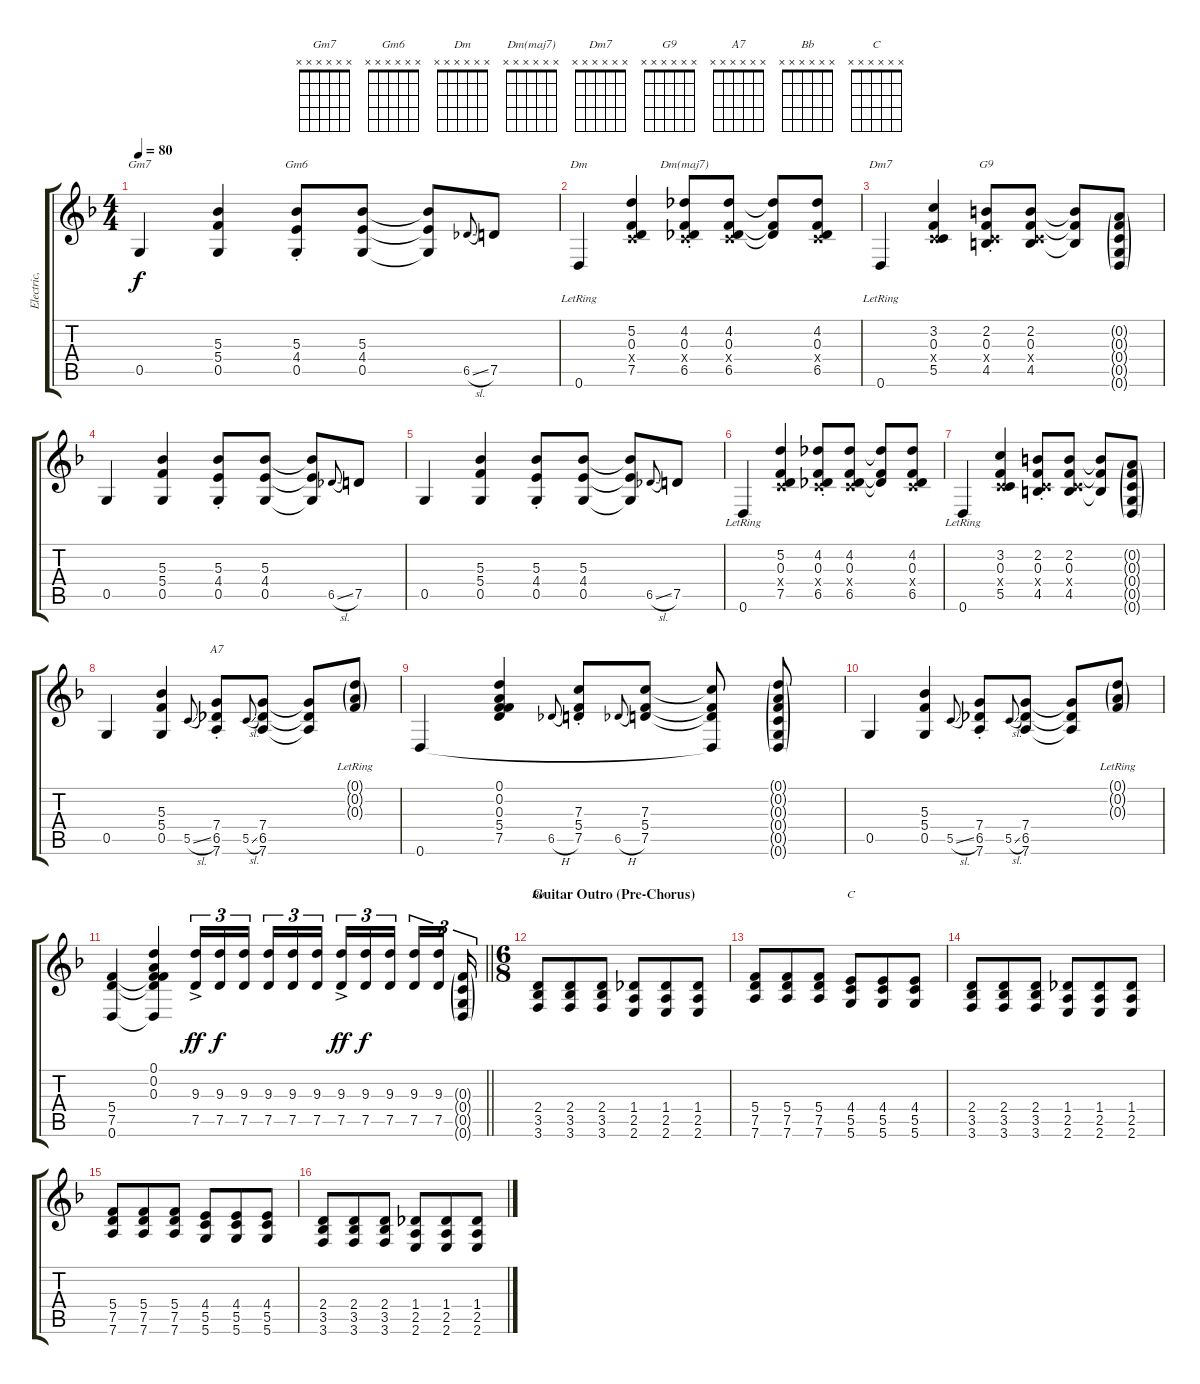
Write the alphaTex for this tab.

\track ("Electric, overdrive: main" "Electric, ") {instrument overdrivenguitar}
\staff {score tabs}
\tuning (D4 A3 F3 C3 G2 D2) {hide}
\chord ("Gm7" x x x x x x)
\chord ("Gm6" x x x x x x)
\chord ("Dm" x x x x x x)
\chord ("Dm(maj7)" x x x x x x)
\chord ("Dm7" x x x x x x)
\chord ("G9" x x x x x x)
\chord ("A7" x x x x x x)
\chord ("Bb" x x x x x x)
\chord ("C" x x x x x x)
\ts (4 4)
\tempo 80
\clef g2
\ks dminor
0.5.4{ch "Gm7" dy f} (5.3 5.4 0.5).4 (5.3{st} 4.4{st} 0.5).8{ch "Gm6"} (5.3 4.4 0.5).8 (5.3{t} 4.4{t} 0.5{t}).8 6.5{sl}.8{gr onbeat} 7.5.8 |
0.6{lr}.4{ch "Dm"} (5.2 0.3 0.4{x} 7.5).4 (4.2{st} 0.3{st} 0.4{x} 6.5{st}).8{ch "Dm(maj7)"} (4.2 0.3 0.4{x} 6.5).8 (4.2{t} 0.3{t} 6.5{t}).8 (4.2 0.3 0.4{x} 6.5).8 |
0.6{lr}.4{ch "Dm7"} (3.2 0.3 0.4{x} 5.5).4 (2.2{st} 0.3{st} 0.4{x} 4.5{st}).8{ch "G9"} (2.2 0.3 0.4{x} 4.5).8 (2.2{t} 0.3{t} 4.5{t}).8 (0.2{g} 0.3{g} 0.4{g} 0.5{g} 0.6{g}).8 |
0.5.4 (5.3 5.4 0.5).4 (5.3{st} 4.4{st} 0.5).8 (5.3 4.4 0.5).8 (5.3{t} 4.4{t} 0.5{t}).8 6.5{sl}.8{gr onbeat} 7.5.8 |
0.5.4 (5.3 5.4 0.5).4 (5.3{st} 4.4{st} 0.5).8 (5.3 4.4 0.5).8 (5.3{t} 4.4{t} 0.5{t}).8 6.5{sl}.8{gr onbeat} 7.5.8 |
0.6{lr}.4 (5.2 0.3 0.4{x} 7.5).4 (4.2{st} 0.3{st} 0.4{x} 6.5{st}).8 (4.2 0.3 0.4{x} 6.5).8 (4.2{t} 0.3{t} 6.5{t}).8 (4.2 0.3 0.4{x} 6.5).8 |
0.6{lr}.4 (3.2 0.3 0.4{x} 5.5).4 (2.2{st} 0.3{st} 0.4{x} 4.5{st}).8 (2.2 0.3 0.4{x} 4.5).8 (2.2{t} 0.3{t} 4.5{t}).8 (0.2{g} 0.3{g} 0.4{g} 0.5{g} 0.6{g}).8 |
0.5.4 (5.3 5.4 0.5).4 5.5{sl}.8{gr onbeat} (7.4{st} 6.5{st} 7.6{st}).8{ch "A7"} 5.5{sl}.8{gr onbeat} (7.4 6.5 7.6).8 (7.4{t} 6.5{t} 7.6{t}).8 (0.1{g lr} 0.2{g lr} 0.3{g lr}).8 |
0.6.4 (0.1 0.2 0.3 5.4 7.5).4 6.5{h}.8{gr onbeat} (7.3{st} 5.4{st} 7.5{st}).8 6.5{h}.8{gr onbeat} (7.3 5.4 7.5).8 (7.3{t} 5.4{t} 7.5{t} 0.6{t}).8{beam split} (0.1{g} 0.2{g} 0.3{g} 0.4{g} 0.5{g} 0.6{g}).8 |
0.5.4 (5.3 5.4 0.5).4 5.5{sl}.8{gr onbeat} (7.4{st} 6.5{st} 7.6{st}).8 5.5{sl}.8{gr onbeat} (7.4 6.5 7.6).8 (7.4{t} 6.5{t} 7.6{t}).8 (0.1{g lr} 0.2{g lr} 0.3{g lr}).8 |
\barLineRight lightlight
(5.4 7.5 0.6).4 (0.1 0.2 0.3 5.4{t} 7.5{t} 0.6{t}).4 (9.3{ac} 7.5{ac}).16{tu (3 2) dy ff} (9.3 7.5).16{tu (3 2) dy f} (9.3 7.5).16{tu (3 2) beam splitsecondary} (9.3 7.5).16{tu (3 2)} (9.3 7.5).16{tu (3 2)} (9.3 7.5).16{tu (3 2)} (9.3{ac} 7.5{ac}).16{tu (3 2) dy ff} (9.3 7.5).16{tu (3 2) dy f} (9.3 7.5).16{tu (3 2) beam splitsecondary} (9.3 7.5).16{tu (3 2)} (9.3 7.5).16{tu (3 2) beam split} (0.3{g} 0.4{g} 0.5{g} 0.6{g}).16{tu (3 2)} |
\ts (6 8)
\section ("" "Guitar Outro (Pre-Chorus)")
(2.4 3.5 3.6).8{ch "Bb"} (2.4 3.5 3.6).8 (2.4 3.5 3.6).8 (1.4 2.5 2.6).8 (1.4 2.5 2.6).8 (1.4 2.5 2.6).8 |
(5.4 7.5 7.6).8 (5.4 7.5 7.6).8 (5.4 7.5 7.6).8 (4.4 5.5 5.6).8{ch "C"} (4.4 5.5 5.6).8 (4.4 5.5 5.6).8 |
(2.4 3.5 3.6).8 (2.4 3.5 3.6).8 (2.4 3.5 3.6).8 (1.4 2.5 2.6).8 (1.4 2.5 2.6).8 (1.4 2.5 2.6).8 |
(5.4 7.5 7.6).8 (5.4 7.5 7.6).8 (5.4 7.5 7.6).8 (4.4 5.5 5.6).8 (4.4 5.5 5.6).8 (4.4 5.5 5.6).8 |
(2.4 3.5 3.6).8 (2.4 3.5 3.6).8 (2.4 3.5 3.6).8 (1.4 2.5 2.6).8 (1.4 2.5 2.6).8 (1.4 2.5 2.6).8
